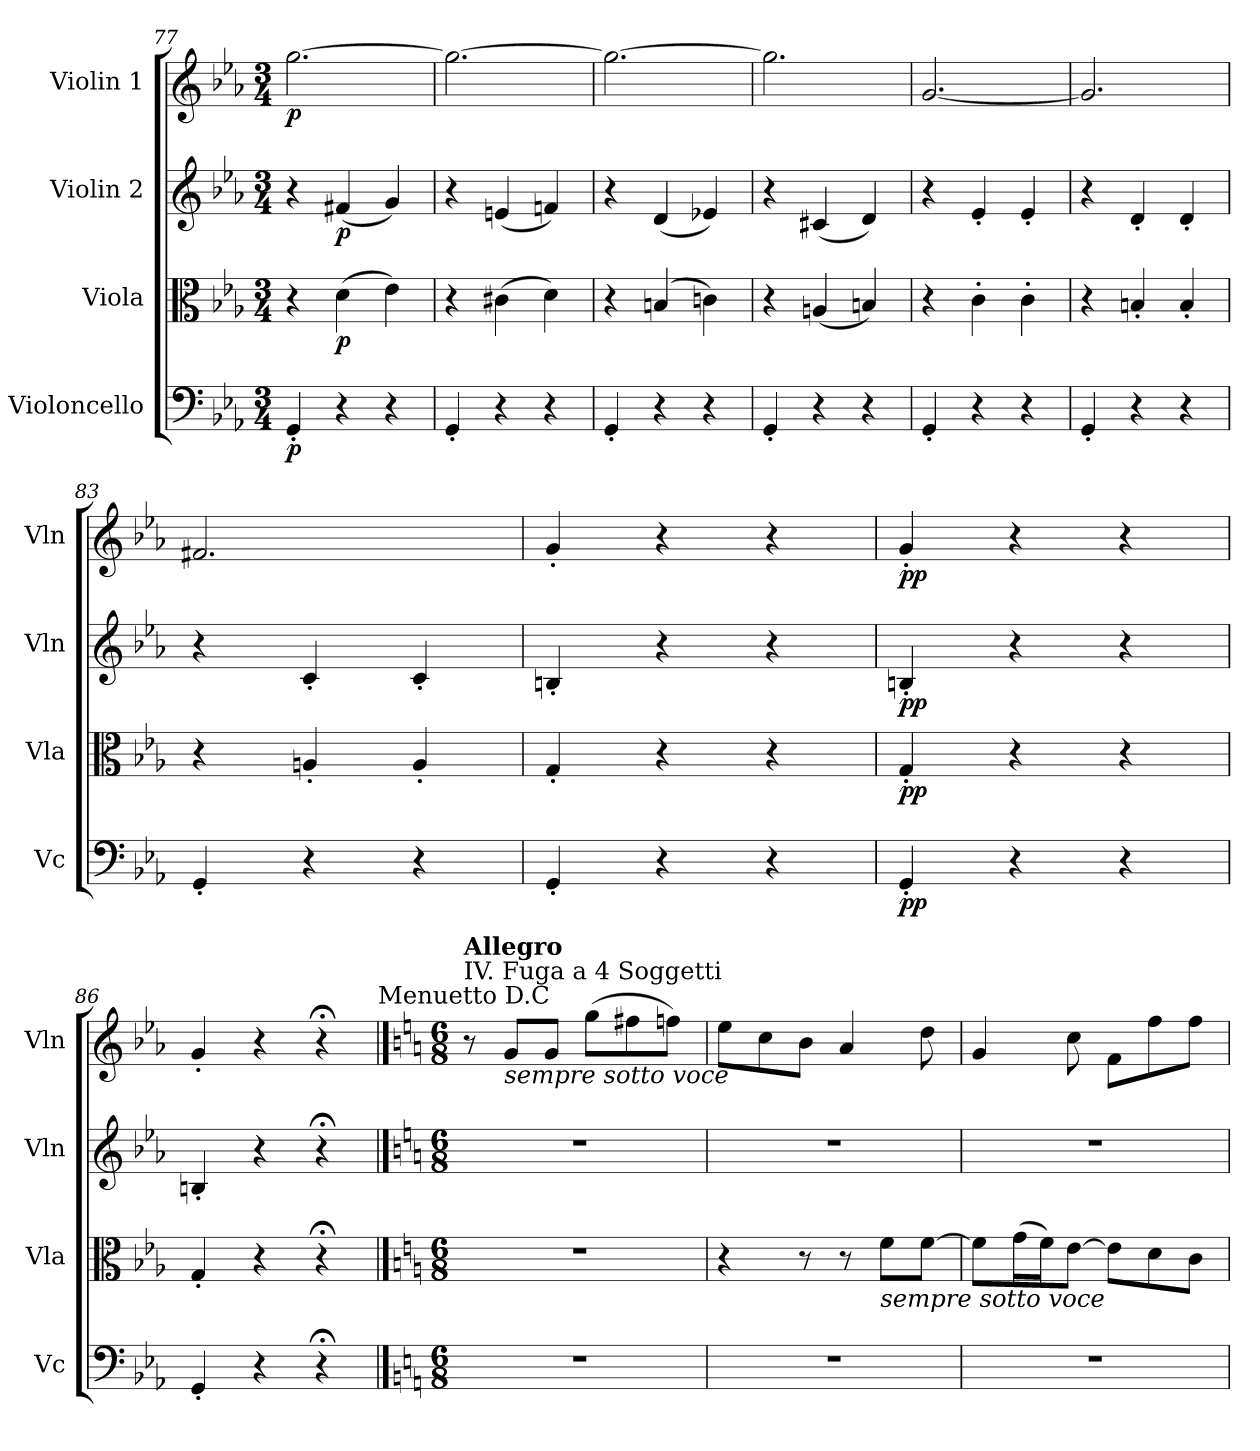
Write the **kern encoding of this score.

**kern	**dynam	**kern	**dynam	**kern	**dynam	**kern	**dynam
*part4	*part4	*part3	*part3	*part2	*part2	*part1	*part1
*staff4	*staff4	*staff3	*staff3	*staff2	*staff2	*staff1	*staff1
*I"Violoncello	*	*I"Viola	*	*I"Violin 2	*	*I"Violin 1	*
*I'Vc	*	*I'Vla	*	*I'Vln	*	*I'Vln	*
*clefF4	*	*clefC3	*	*clefG2	*	*clefG2	*
*k[b-e-a-]	*	*k[b-e-a-]	*	*k[b-e-a-]	*	*k[b-e-a-]	*
*M3/4	*	*M3/4	*	*M3/4	*	*M3/4	*
=77	=77	=77	=77	=77	=77	=77	=77
!	!LO:DY:b	!	!	!	!	!	!LO:DY:b
4GG'/	p	4r	.	4r	.	[2.gg\	p
!	!	!	!LO:DY:b	!	!LO:DY:b	!	!
4r	.	(4d\	p	(4f#X/	p	.	.
4r	.	4e-\)	.	4g/)	.	.	.
!!LO:PB:g=z
=78	=78	=78	=78	=78	=78	=78	=78
4GG'/	.	4r	.	4r	.	2.gg\_	.
4r	.	(4c#X\	.	(4en/	.	.	.
4r	.	4d\)	.	4fn/)	.	.	.
=79	=79	=79	=79	=79	=79	=79	=79
4GG'/	.	4r	.	4r	.	2.gg\_	.
4r	.	(4Bn/	.	(4d/	.	.	.
4r	.	4cn\)	.	4e-X/)	.	.	.
=80	=80	=80	=80	=80	=80	=80	=80
4GG'/	.	4r	.	4r	.	2.gg\]	.
4r	.	(4An/	.	(4c#X/	.	.	.
4r	.	4Bn/)	.	4d/)	.	.	.
=81	=81	=81	=81	=81	=81	=81	=81
4GG'/	.	4r	.	4r	.	[2.g/	.
4r	.	4c'\	.	4e-'/	.	.	.
4r	.	4c'\	.	4e-'/	.	.	.
=82	=82	=82	=82	=82	=82	=82	=82
4GG'/	.	4r	.	4r	.	2.g/]	.
4r	.	4Bn'/	.	4d'/	.	.	.
4r	.	4B'/	.	4d'/	.	.	.
=83	=83	=83	=83	=83	=83	=83	=83
4GG'/	.	4r	.	4r	.	2.f#X/	.
4r	.	4An'/	.	4c'/	.	.	.
4r	.	4A'/	.	4c'/	.	.	.
=84	=84	=84	=84	=84	=84	=84	=84
4GG'/	.	4G'/	.	4Bn'/	.	4g'/	.
4r	.	4r	.	4r	.	4r	.
4r	.	4r	.	4r	.	4r	.
=85	=85	=85	=85	=85	=85	=85	=85
!	!LO:DY:b	!	!LO:DY:b	!	!LO:DY:b	!	!LO:DY:b
4GG'/	pp	4G'/	pp	4Bn'/	pp	4g'/	pp
4r	.	4r	.	4r	.	4r	.
4r	.	4r	.	4r	.	4r	.
=86	=86	=86	=86	=86	=86	=86	=86
4GG'/	.	4G'/	.	4Bn'/	.	4g'/	.
4r	.	4r	.	4r	.	4r	.
4r;<	.	4r;<	.	4r;<	.	4r;<	.
!	!	!	!	!	!	!LO:TX:a:t=Menuetto D.C	!
!!LO:PB:g=z
==1	==1	==1	==1	==1	==1	==1	==1
*k[]	*	*k[]	*	*k[]	*	*k[]	*
*M6/8	*	*M6/8	*	*M6/8	*	*M6/8	*
!	!	!	!	!	!	!LO:TX:a:t=IV. Fuga a 4 Soggetti	!
!	!	!	!	!	!	!LO:TX:a:B:t=Allegro	!
2.r	.	2.r	.	2.r	.	8r	.
!	!	!	!	!	!	!LO:TX:b:i:t=sempre sotto voce	!
.	.	.	.	.	.	8g/L	.
.	.	.	.	.	.	8g/J	.
.	.	.	.	.	.	(8gg\L	.
.	.	.	.	.	.	8ff#X\	.
.	.	.	.	.	.	8ffn\J)	.
=2	=2	=2	=2	=2	=2	=2	=2
2.r	.	4r	.	2.r	.	8ee\L	.
.	.	.	.	.	.	8cc\	.
.	.	8r	.	.	.	8b\J	.
.	.	8r	.	.	.	4a/	.
!	!	!LO:TX:b:i:t=sempre sotto voce	!	!	!	!	!
.	.	8f\L	.	.	.	.	.
.	.	[8f\J	.	.	.	8dd\	.
=3	=3	=3	=3	=3	=3	=3	=3
2.r	.	8f\L]	.	2.r	.	4g/	.
.	.	(16g\L	.	.	.	.	.
.	.	16f\J)	.	.	.	.	.
.	.	[8e\J	.	.	.	8cc\	.
.	.	8e\L]	.	.	.	8f\L	.
.	.	8d\	.	.	.	8ff\	.
.	.	8c\J	.	.	.	8ff\J	.
=	=	=	=	=	=	=	=
*-	*-	*-	*-	*-	*-	*-	*-
